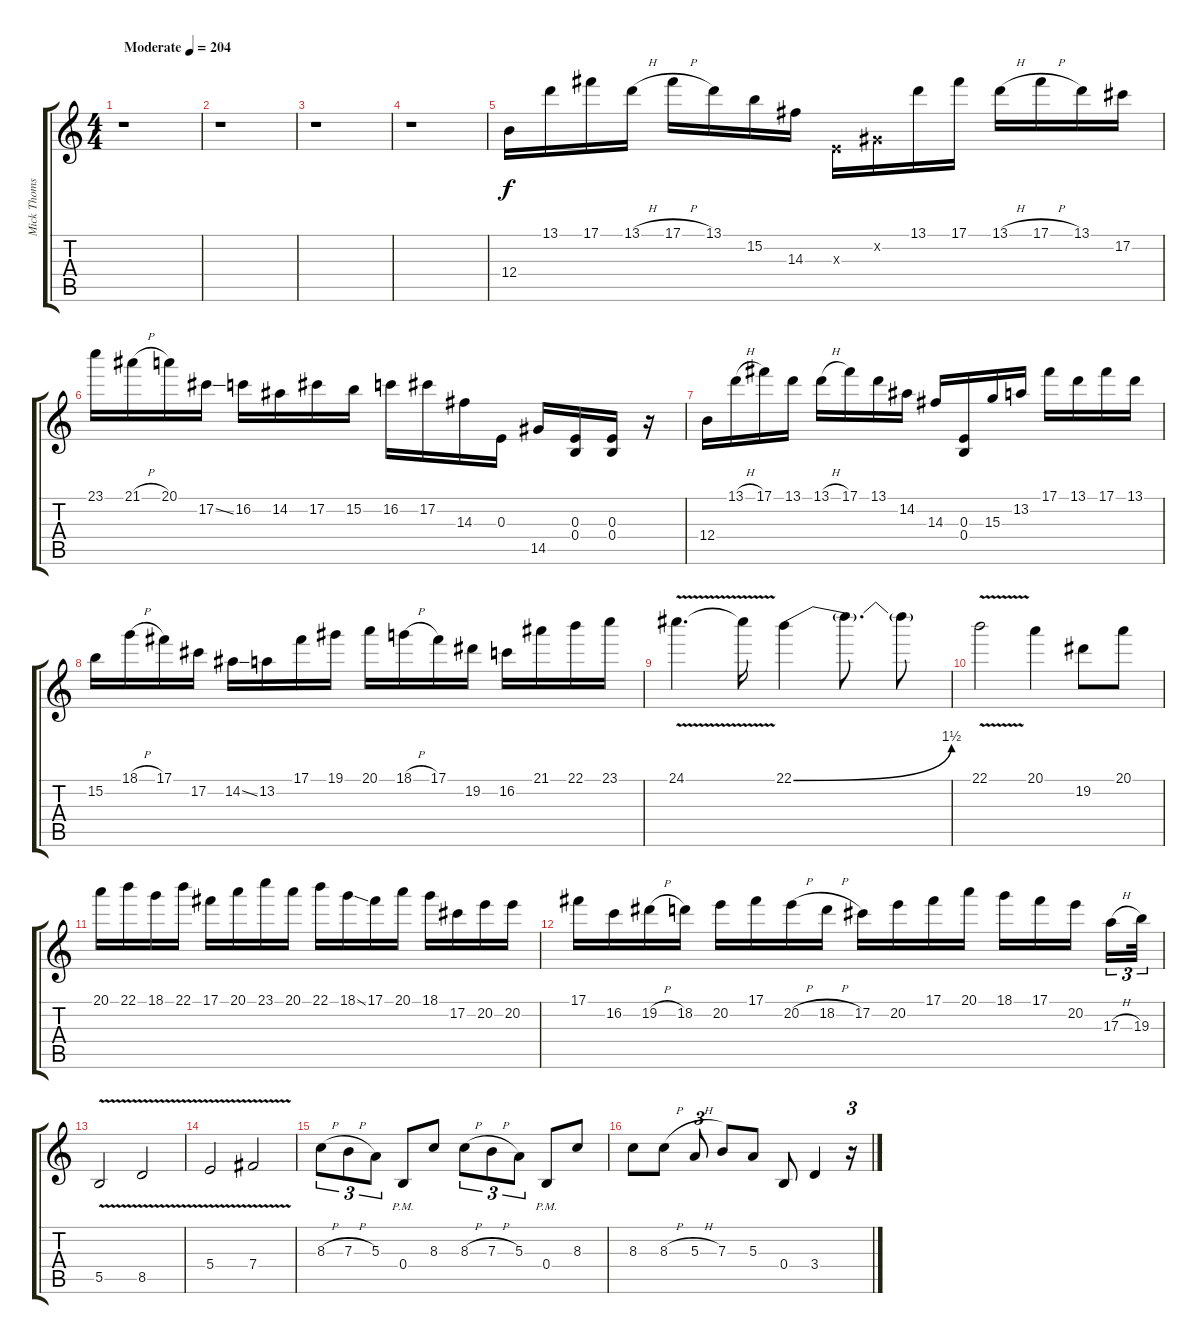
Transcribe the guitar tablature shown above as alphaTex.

\track ("Mick Thomson (Solo)" "Mick Thoms") {instrument distortionguitar}
\staff {score tabs}
\tuning (Db4 Ab3 E3 B2 Gb2 B1) {hide}
\ts (4 4)
\tempo (204 "Moderate")
\clef g2
\ks c
r.1{dy f instrument distortionguitar} |
r.1 |
r.1 |
r.1 |
12.4.16 13.1.16 17.1.16 13.1{h}.16 17.1{h}.16 13.1.16 15.2.16 14.3.16 0.3{x}.16 0.2{x}.16 13.1.16 17.1.16 13.1{h}.16 17.1{h}.16 13.1.16 17.2.16 |
23.1.16 21.1{h}.16 20.1.16 17.2{ss}.16 16.2.16 14.2.16 17.2.16 15.2.16 16.2.16 17.2.16 14.3.16 0.3.16 14.5.16 (0.3 0.4).16 (0.3 0.4).16 r.16 |
12.4.16 13.1{h}.16 17.1.16 13.1.16 13.1{h}.16 17.1.16 13.1.16 14.2.16 14.3.16 (0.3 0.4).16 15.3.16 13.2.16 17.1.16 13.1.16 17.1.16 13.1.16 |
15.2.16 18.1{h}.16 17.1.16 17.2.16 14.2{ss}.16 13.2.16 17.1.16 19.1.16 20.1.16 18.1{h}.16 17.1.16 19.2.16 16.2.16 21.1.16 22.1.16 23.1.16 |
24.1{v}.4{d} 24.1{t}.16 22.1{be (bend 0 0 60 6)}.4 22.1{t}.8{d} 22.1{t}.8 |
22.1{v}.2 20.1.4 19.2.8 20.1.8 |
20.1.16 22.1.16 18.1.16 22.1.16 17.1.16 20.1.16 23.1.16 20.1.16 22.1.16 18.1{ss}.16 17.1.16 20.1.16 18.1.16 17.2.16 20.2.16 20.2.16 |
17.1.16 16.2.16 19.2{h}.16 18.2.16 20.2.16 17.1.16 20.2{h}.16 18.2{h}.16 17.2.16 20.2.16 17.1.16 20.1.16 18.1.16 17.1.16 20.2.16 17.3{h}.16{tu (3 2)} 19.3.32{tu (3 2)} |
5.5{v}.2 8.5{v}.2 |
5.4{v}.2 7.4{v}.2 |
8.3{h}.8{tu (3 2)} 7.3{h}.8{tu (3 2)} 5.3.8{tu (3 2)} 0.4{pm}.8 8.3.8 8.3{h}.8{tu (3 2)} 7.3{h}.8{tu (3 2)} 5.3.8{tu (3 2)} 0.4{pm}.8 8.3.8 |
8.3.8 8.3{h}.8 5.3{h}.8{tu (3 2)} 7.3.8 5.3.8 0.4.8 3.4.4 r.16{tu (3 2)}
